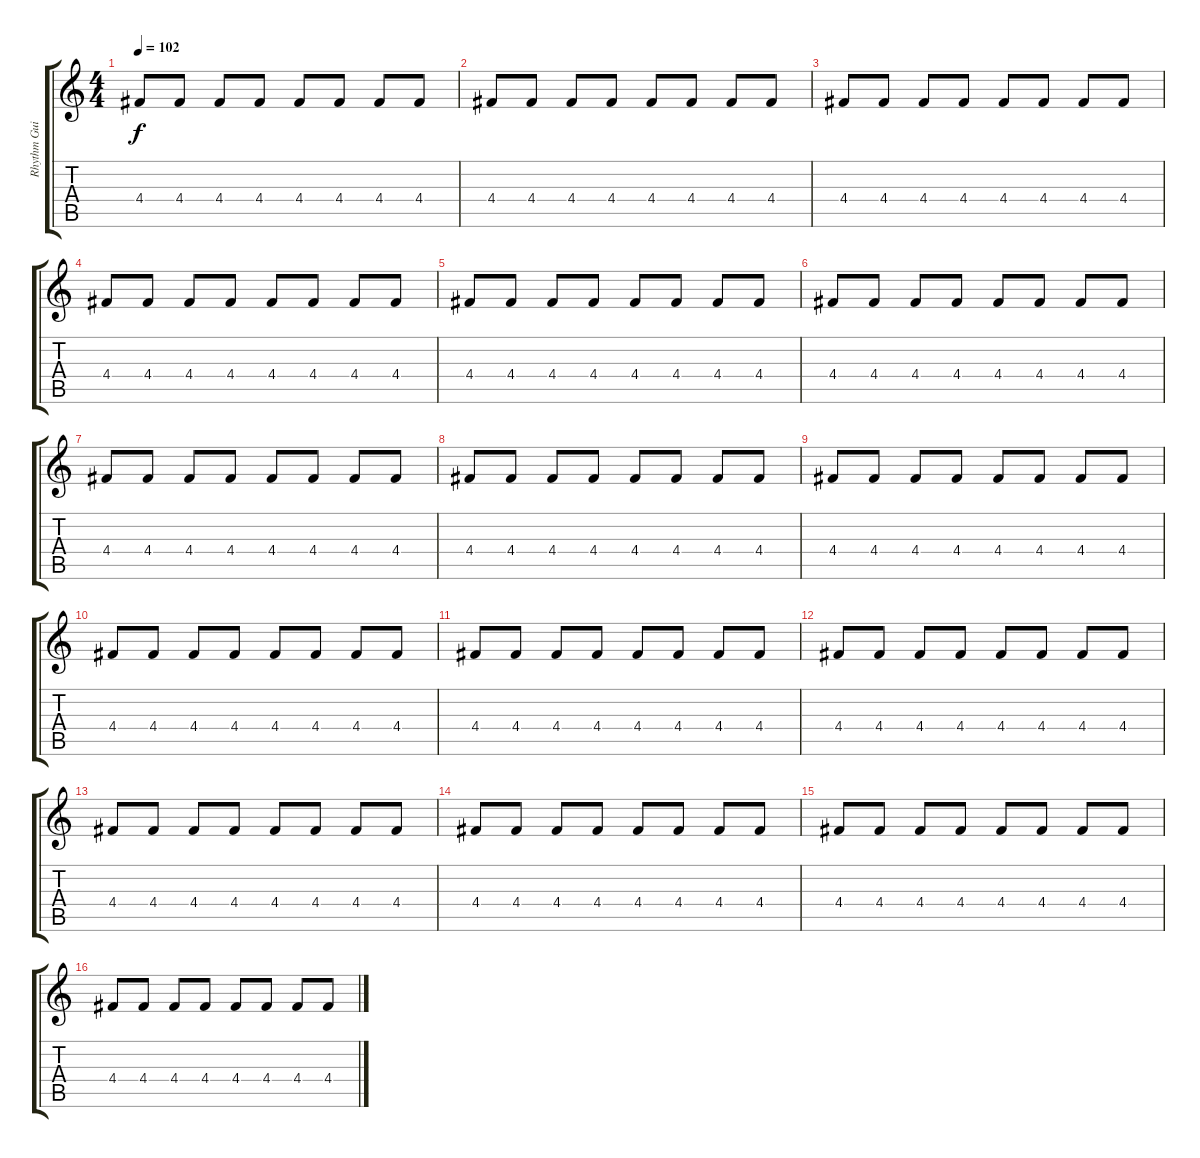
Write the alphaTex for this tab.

\track ("Rhythm Guitar" "Rhythm Gui") {instrument electricguitarjazz}
\staff {score tabs}
\tuning (E4 B3 G3 D3 A2 E2) {hide}
\ts (4 4)
\tempo 102
\clef g2
\ks c
4.4.8{dy f} 4.4.8 4.4.8 4.4.8 4.4.8 4.4.8 4.4.8 4.4.8 |
4.4.8 4.4.8 4.4.8 4.4.8 4.4.8 4.4.8 4.4.8 4.4.8 |
4.4.8 4.4.8 4.4.8 4.4.8 4.4.8 4.4.8 4.4.8 4.4.8 |
4.4.8 4.4.8 4.4.8 4.4.8 4.4.8 4.4.8 4.4.8 4.4.8 |
4.4.8 4.4.8 4.4.8 4.4.8 4.4.8 4.4.8 4.4.8 4.4.8 |
4.4.8 4.4.8 4.4.8 4.4.8 4.4.8 4.4.8 4.4.8 4.4.8 |
4.4.8 4.4.8 4.4.8 4.4.8 4.4.8 4.4.8 4.4.8 4.4.8 |
4.4.8 4.4.8 4.4.8 4.4.8 4.4.8 4.4.8 4.4.8 4.4.8 |
4.4.8 4.4.8 4.4.8 4.4.8 4.4.8 4.4.8 4.4.8 4.4.8 |
4.4.8 4.4.8 4.4.8 4.4.8 4.4.8 4.4.8 4.4.8 4.4.8 |
4.4.8 4.4.8 4.4.8 4.4.8 4.4.8 4.4.8 4.4.8 4.4.8 |
4.4.8 4.4.8 4.4.8 4.4.8 4.4.8 4.4.8 4.4.8 4.4.8 |
4.4.8 4.4.8 4.4.8 4.4.8 4.4.8 4.4.8 4.4.8 4.4.8 |
4.4.8 4.4.8 4.4.8 4.4.8 4.4.8 4.4.8 4.4.8 4.4.8 |
4.4.8 4.4.8 4.4.8 4.4.8 4.4.8 4.4.8 4.4.8 4.4.8 |
4.4.8 4.4.8 4.4.8 4.4.8 4.4.8 4.4.8 4.4.8 4.4.8
